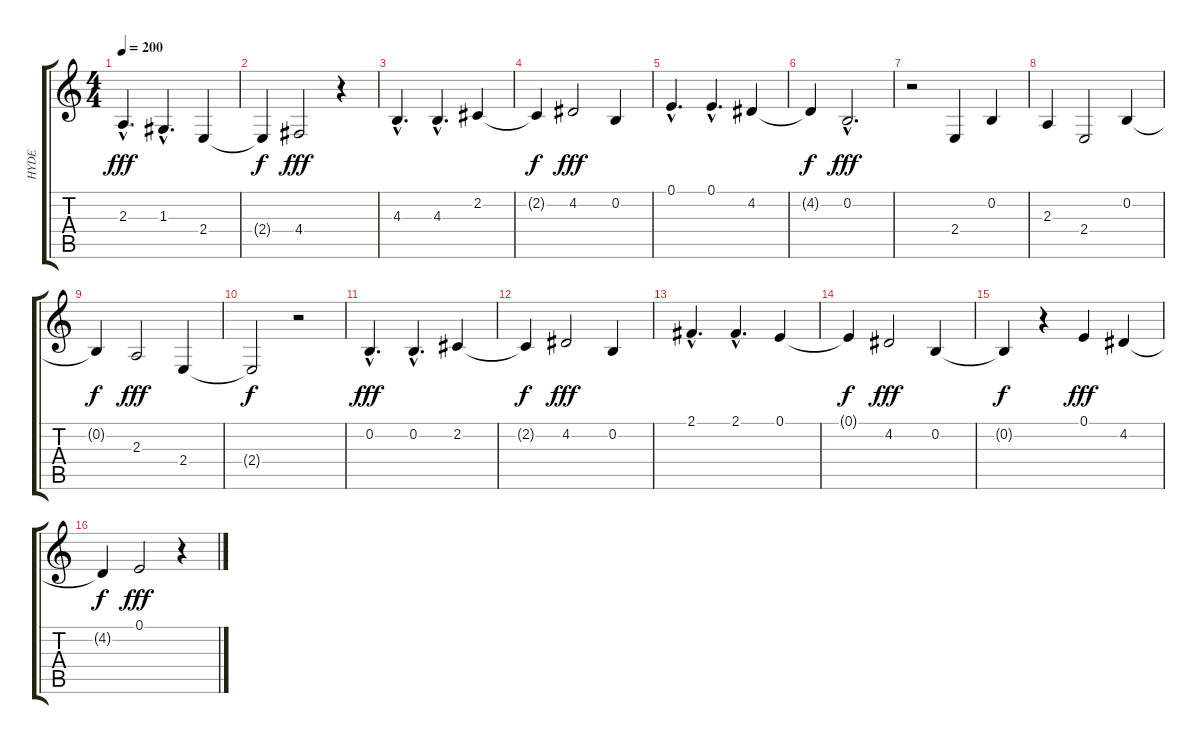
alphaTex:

\track ("HYDE" "HYDE") {instrument sopranosax}
\staff {score tabs}
\tuning (E4 B3 G3 D3 A2 E2) {hide}
\ts (4 4)
\tempo 200
\clef g2
\ks c
2.3{hac}.4{d dy fff} 1.3{hac}.4{d} 2.4.4 |
2.4{t}.4{dy f} 4.4.2{dy fff} r.4 |
4.3{hac}.4{d} 4.3{hac}.4{d} 2.2.4 |
2.2{t}.4{dy f} 4.2.2{dy fff} 0.2.4 |
0.1{hac}.4{d} 0.1{hac}.4{d} 4.2.4 |
4.2{t}.4{dy f} 0.2{hac}.2{d dy fff} |
r.2 2.4.4 0.2.4 |
2.3.4 2.4.2 0.2.4 |
0.2{t}.4{dy f} 2.3.2{dy fff} 2.4.4 |
2.4{t}.2{dy f} r.2 |
0.2{hac}.4{d dy fff} 0.2{hac}.4{d} 2.2.4 |
2.2{t}.4{dy f} 4.2.2{dy fff} 0.2.4 |
2.1{hac}.4{d} 2.1{hac}.4{d} 0.1.4 |
0.1{t}.4{dy f} 4.2.2{dy fff} 0.2.4 |
0.2{t}.4{dy f} r.4 0.1.4{dy fff} 4.2.4 |
4.2{t}.4{dy f} 0.1.2{dy fff} r.4
